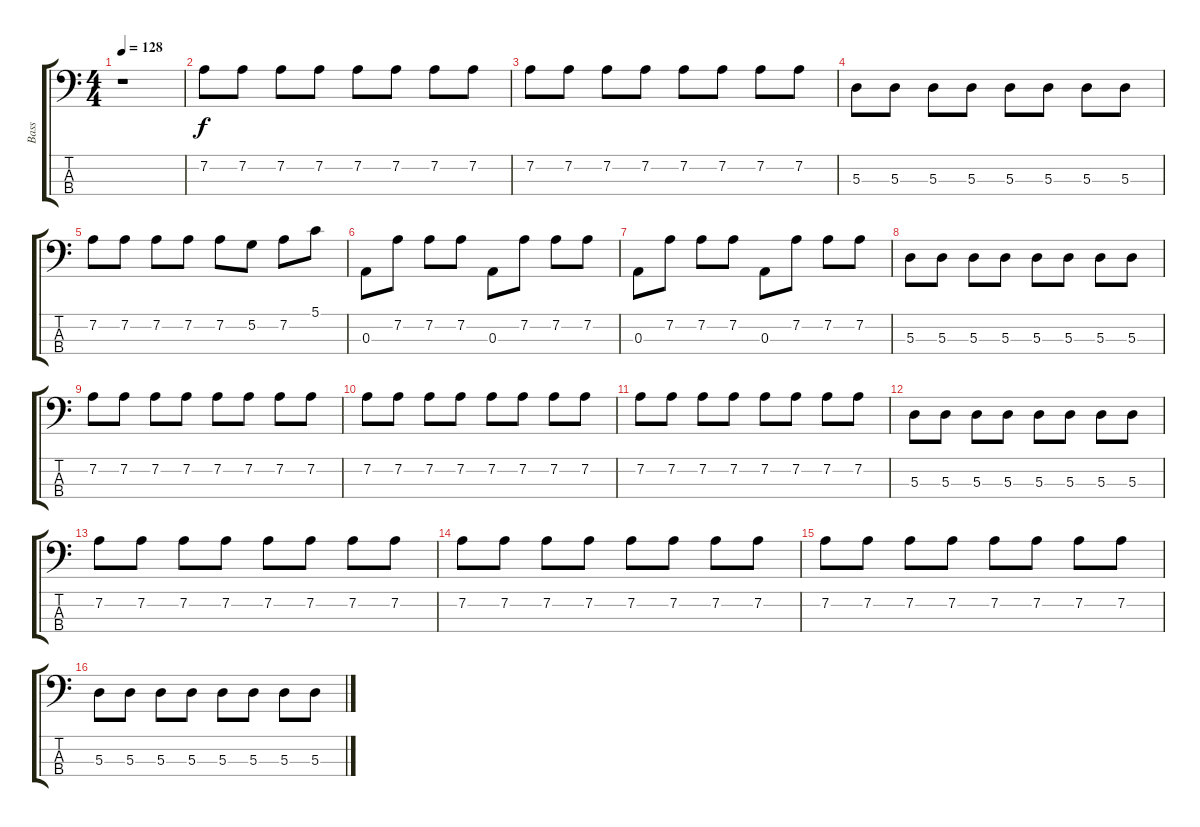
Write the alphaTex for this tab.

\track ("Bass" "Bass") {instrument electricbassfinger}
\staff {score tabs}
\tuning (G2 D2 A1 E1) {hide}
\ts (4 4)
\tempo 128
\clef f4
\ks c
r.1{dy f} |
7.2.8 7.2.8 7.2.8 7.2.8 7.2.8 7.2.8 7.2.8 7.2.8 |
7.2.8 7.2.8 7.2.8 7.2.8 7.2.8 7.2.8 7.2.8 7.2.8 |
5.3.8 5.3.8 5.3.8 5.3.8 5.3.8 5.3.8 5.3.8 5.3.8 |
7.2.8 7.2.8 7.2.8 7.2.8 7.2.8 5.2.8 7.2.8 5.1.8 |
0.3.8 7.2.8 7.2.8 7.2.8 0.3.8 7.2.8 7.2.8 7.2.8 |
0.3.8 7.2.8 7.2.8 7.2.8 0.3.8 7.2.8 7.2.8 7.2.8 |
5.3.8 5.3.8 5.3.8 5.3.8 5.3.8 5.3.8 5.3.8 5.3.8 |
7.2.8 7.2.8 7.2.8 7.2.8 7.2.8 7.2.8 7.2.8 7.2.8 |
7.2.8 7.2.8 7.2.8 7.2.8 7.2.8 7.2.8 7.2.8 7.2.8 |
7.2.8 7.2.8 7.2.8 7.2.8 7.2.8 7.2.8 7.2.8 7.2.8 |
5.3.8 5.3.8 5.3.8 5.3.8 5.3.8 5.3.8 5.3.8 5.3.8 |
7.2.8 7.2.8 7.2.8 7.2.8 7.2.8 7.2.8 7.2.8 7.2.8 |
7.2.8 7.2.8 7.2.8 7.2.8 7.2.8 7.2.8 7.2.8 7.2.8 |
7.2.8 7.2.8 7.2.8 7.2.8 7.2.8 7.2.8 7.2.8 7.2.8 |
5.3.8 5.3.8 5.3.8 5.3.8 5.3.8 5.3.8 5.3.8 5.3.8
